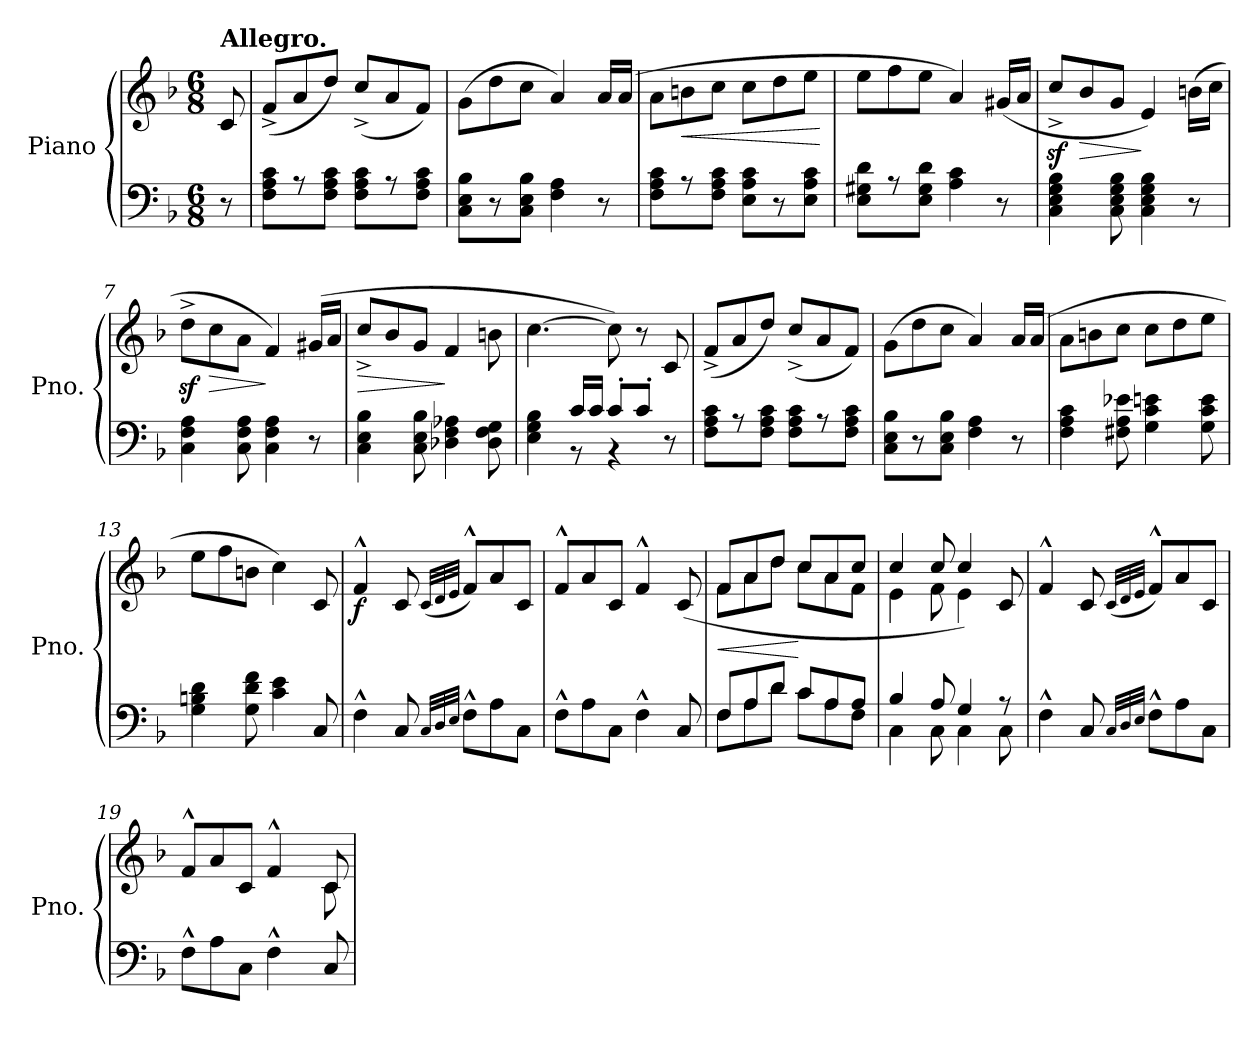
**kern	**kern	**dynam
*part1	*part1	*part1
*staff2	*staff1	*staff1/2
*I"Piano	*	*
*I'Pno.	*	*
*clefF4	*clefG2	*
*k[b-]	*k[b-]	*
*M6/8	*M6/8	*
=1	=1	=1
!	!LO:TX:a:B:t=Allegro.	!
8r	8c/	.
=2	=2	=2
8F\ 8A\ 8c\L	(<8f^/L	.
8r	8a/	.
8F\ 8A\ 8c\J	8dd/J)	.
8F\ 8A\ 8c\L	(<8cc^/L	.
8r	8a/	.
8F\ 8A\ 8c\J	8f/J)	.
=3	=3	=3
8C\ 8E\ 8B-\L	(>8g\L	.
8r	8dd\	.
8C\ 8E\ 8B-\J	8cc\J	.
4F\ 4A\	4a/)	.
8r	16a/LL	.
.	(>16a/JJ	.
=4	=4	=4
8F\ 8A\ 8c\L	8a\L	.
!	!	!LO:HP:b
8r	8bn\	<
8F\ 8A\ 8c\J	8cc\J	.
8E\ 8A\ 8c\L	8cc\L	.
8r	8dd\	.
8E\ 8A\ 8c\J	8ee\J	.
.	.	[
=5	=5	=5
8E\ 8G#X\ 8d\L	8ee\L	.
8r	8ff\	.
8E\ 8G#\ 8d\J	8ee\J	.
4A\ 4c\	4a/)	.
8r	(<16g#X/LL	.
.	16a/JJ	.
!!LO:LB:g=z
=6	=6	=6
4C\ 4E\ 4G\ 4B-\	8ccz<^/L	.
!	!	!LO:HP:b
.	8b-/	>
8C\ 8E\ 8G\ 8B-\	8g/J	.
4C\ 4E\ 4G\ 4B-\	4e/)	]
8r	(>16bn\LL	.
.	16cc\JJ	.
=7	=7	=7
4C\ 4F\ 4A\	8ddz<^\L	.
!	!	!LO:HP:b
.	8cc\	>
8C\ 8F\ 8A\	8a\J	.
4C\ 4F\ 4A\	4f/)	]
8r	(>16g#X/LL	.
.	16a/JJ	.
=8	=8	=8
!	!	!LO:HP:b
4C\ 4E\ 4B-\	8cc^/L	>
.	8b-/	.
8C\ 8E\ 8B-\	8g/J	.
4D-X\<<< 4F\<<< 4A-X\<<<	4f/	]
8D-\< 8F\< 8G\<	8bn\	.
=9	=9	=9
*^	*	*
4E\ 4G\ 4B-\	4ryy	[4.cc\	.
16c</LL	8r	.	.
16c</JJ	.	.	.
8c<'/L	4r	8cc\])	.
8c<'/J	.	8r	.
8r	8ryy	8c/	.
*v	*v	*	*
!!LO:LB:g=z
=10	=10	=10
8F\ 8A\ 8c\L	(<8f^/L	.
8r	8a/	.
8F\ 8A\ 8c\J	8dd/J)	.
8F\ 8A\ 8c\L	(<8cc^/L	.
8r	8a/	.
8F\ 8A\ 8c\J	8f/J)	.
=11	=11	=11
8C\ 8E\ 8B-\L	(>8g\L	.
8r	8dd\	.
8C\ 8E\ 8B-\J	8cc\J	.
4F\ 4A\	4a/)	.
8r	16a/LL	.
.	(>16a/JJ	.
=12	=12	=12
4F\<<< 4A\<<< 4c\<<<	8a\L	.
.	8bn\	.
8F#X\<<< 8A\<<< 8e-X\<<<	8cc\J	.
4G\<<< 4c\<<< 4en\<<<	8cc\L	.
.	8dd\	.
8G\ 8c\ 8e\	8ee\J	.
=13	=13	=13
4G\<<< 4Bn\<<< 4d\<<<	8ee\L	.
.	8ff\	.
8G\<< 8d\<< 8f\<<	8bn\J	.
4c\<< 4e\<<	4cc\)	.
8C/	8c/	.
!!LO:LB:g=z
=14	=14	=14
!	!	!LO:DY:b
4F^^\	4f^^/	f
8C/	8c/	.
32qC/LLL	(<32qc/LLL	.
32qD/	32qd/	.
32qE/JJJ	32qe/JJJ	.
8F^^\L	8f^^/L)	.
8A<\	8a/	.
8C<\J	8c/J	.
=15	=15	=15
8F^^\L	8f^^/L	.
8A\	8a/	.
8C\J	8c/J	.
4F^^\	4f^^/	.
8C/	(>8c/	.
=16	=16	=16
*^	*	*
!	!	!	!LO:HP:b
*	*	*^	*
8F</L	8F\L	8f/L	8f\L	<
8A</	8A\	8a/	8a\	.
8d</J	8d\J	8dd/J	8dd\J	.
8c</L	8c\L	8cc/L	8cc\L	[
8A</	8A\	8a/	8a\	.
8A</J	8F<\J	8cc/J	8f\J	.
=17	=17	=17	=17	=17
4B-/	4C\	4cc/	4e\	.
8A/	8C\	8cc/	8f\	.
4G/	4C\	4cc/)	4e\	.
8r	8C\	8c/	8ryy	.
*v	*v	*	*	*
*	*v	*v	*
!!LO:PB:g=z
=18	=18	=18
4F^^\	4f^^/	.
8C/	8c/	.
32qC/LLL	(<32qc/LLL	.
32qD/	32qd/	.
32qE/JJJ	32qe/JJJ	.
8F^^\L	8f^^/L)	.
8A\	8a/	.
8C\J	8c/J	.
=19	=19	=19
*	*^	*
8F^^\L	8f^^/L	2ryy	.
8A\	8a/	.	.
8C\J	8c/J	.	.
4F^^\	4f^^/	.	.
.	.	8ryy	.
8C/	8c/	8c\	.
*	*v	*v	*
=	=	=
*-	*-	*-
